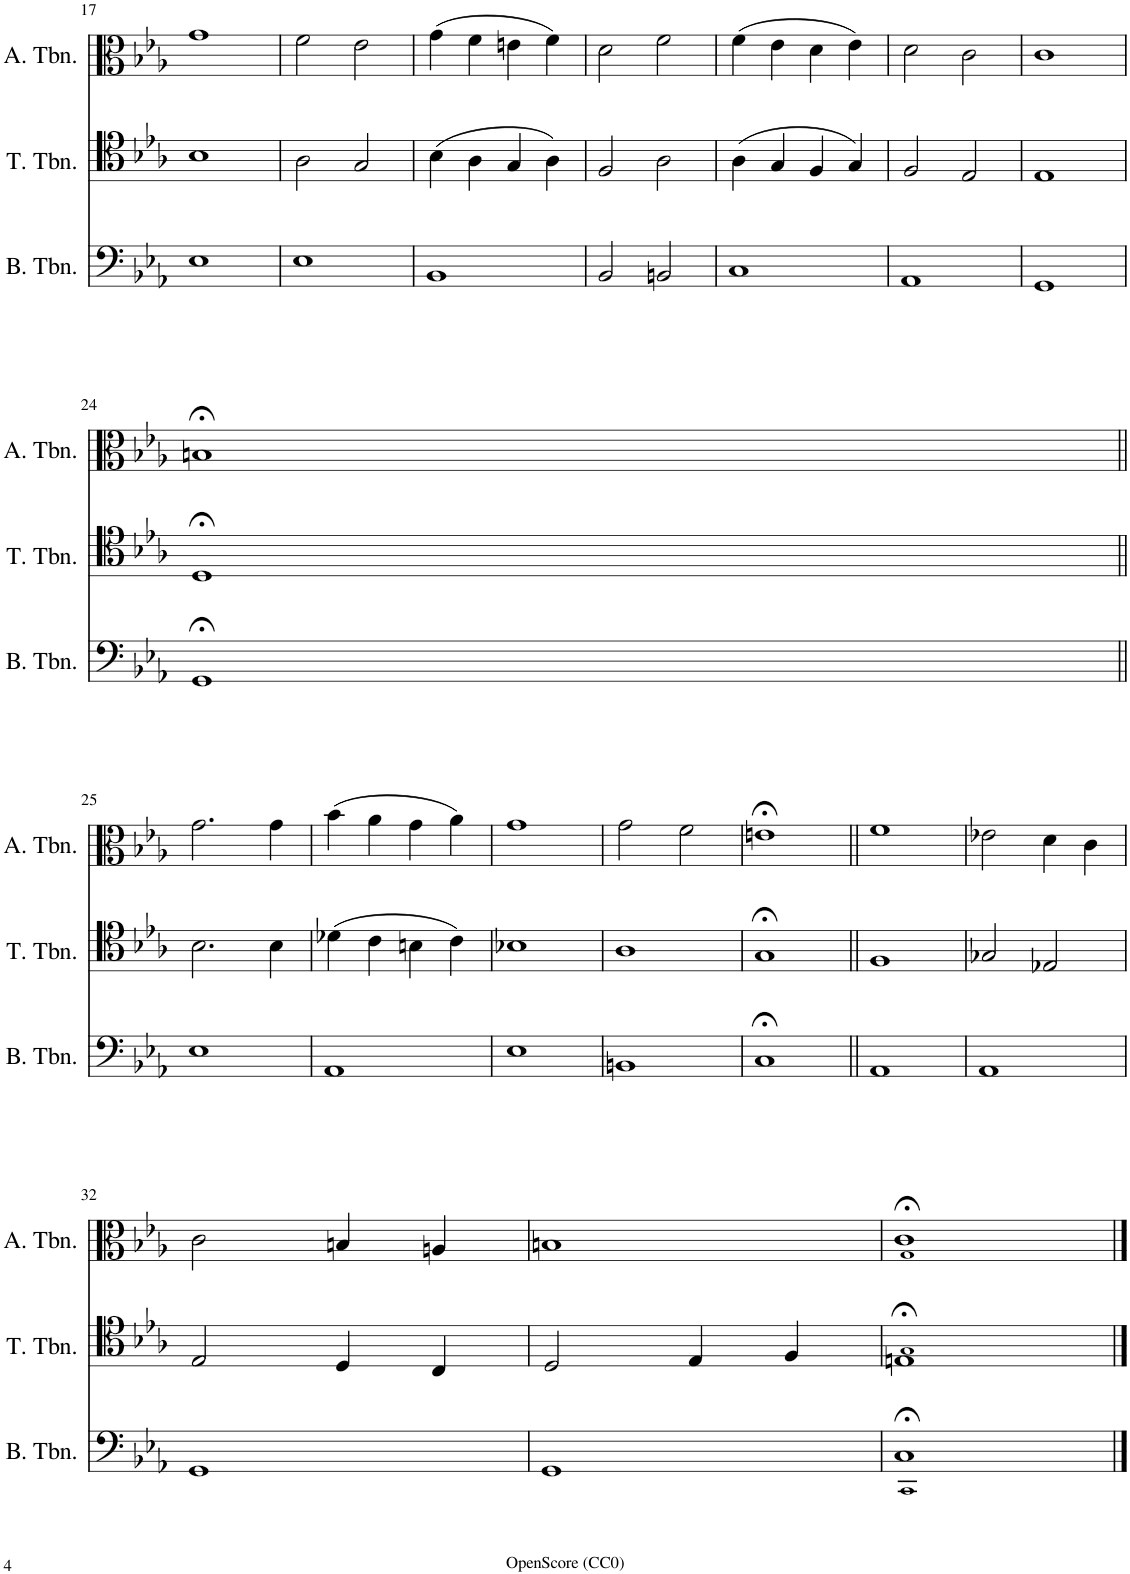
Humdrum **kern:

**kern	**kern	**kern
*part3	*part2	*part1
*staff3	*staff2	*staff1
*I"Bass Trombone	*I"Tenor Trombone	*I"Alto Trombone
*I'B. Tbn.	*I'T. Tbn.	*I'A. Tbn.
!!LO:PB:g=z
*clefF4	*clefC4	*clefC3
*k[b-e-a-]	*k[b-e-a-]	*k[b-e-a-]
*M2/2	*M2/2	*M2/2
*met(c|)	*met(c|)	*met(c|)
=17	=17	=17
1E-	1B-	1g
=18	=18	=18
1E-	2A-\	2f\
.	2G/	2e-\
=19	=19	=19
1BB-	(4B-\	(4g\
.	4A-\	4f\
.	4G/	4en\
.	4A-\)	4f\)
=20	=20	=20
2BB-/	2F/	2d\
2BBn/	2A-\	2f\
=21	=21	=21
1C	(4A-\	(4f\
.	4G/	4e-\
.	4F/	4d\
.	4G/)	4e-\)
=22	=22	=22
1AA-	2F/	2d\
.	2E-/	2c\
=23	=23	=23
1GG	1E-	1c
!!LO:LB:g=z
=24	=24	=24
1GG;<	1D;<	1Bn;<
!!LO:LB:g=z
=25||	=25||	=25||
1E-	2.B-\	2.g\
.	4B-\	4g\
=26	=26	=26
1AA-	(4d-X\	(4b-\
.	4c\	4a-\
.	4Bn\	4g\
.	4c\)	4a-\)
=27	=27	=27
1E-	1B-X	1g
=28	=28	=28
1BBn	1A-	2g\
.	.	2f\
=29	=29	=29
1C;<	1G;<	1en;<
=30||	=30||	=30||
1AA-	1F	1f
=31	=31	=31
1AA-	2G-X/	2e-X\
.	2E-X/	4d\
.	.	4c\
!!LO:LB:g=z
=32	=32	=32
1GG	2E-/	2c\
.	4D/	4Bn/
.	4C/	4An/
=33	=33	=33
1GG	2D/	1Bn
.	4E-/	.
.	4F/	.
=34	=34	=34
1CC!;< 1C;<	1En;< 1G!;<	1G!;< 1c;<
==	==	==
*-	*-	*-
